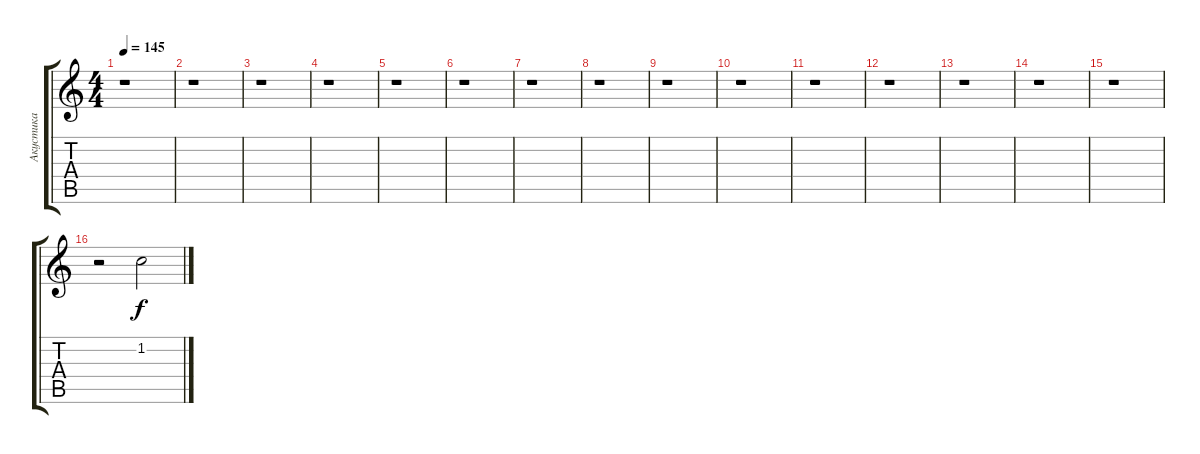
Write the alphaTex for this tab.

\track ("Акустика" "Акустика") {instrument acousticguitarsteel}
\staff {score tabs}
\tuning (E4 B3 G3 D3 A2 E2) {hide}
\ts (4 4)
\tempo 145
\clef g2
\ks c
r.1{dy f} |
r.1 |
r.1 |
r.1 |
r.1 |
r.1 |
r.1 |
r.1 |
r.1 |
r.1 |
r.1 |
r.1 |
r.1 |
r.1 |
r.1 |
r.2 1.2.2
